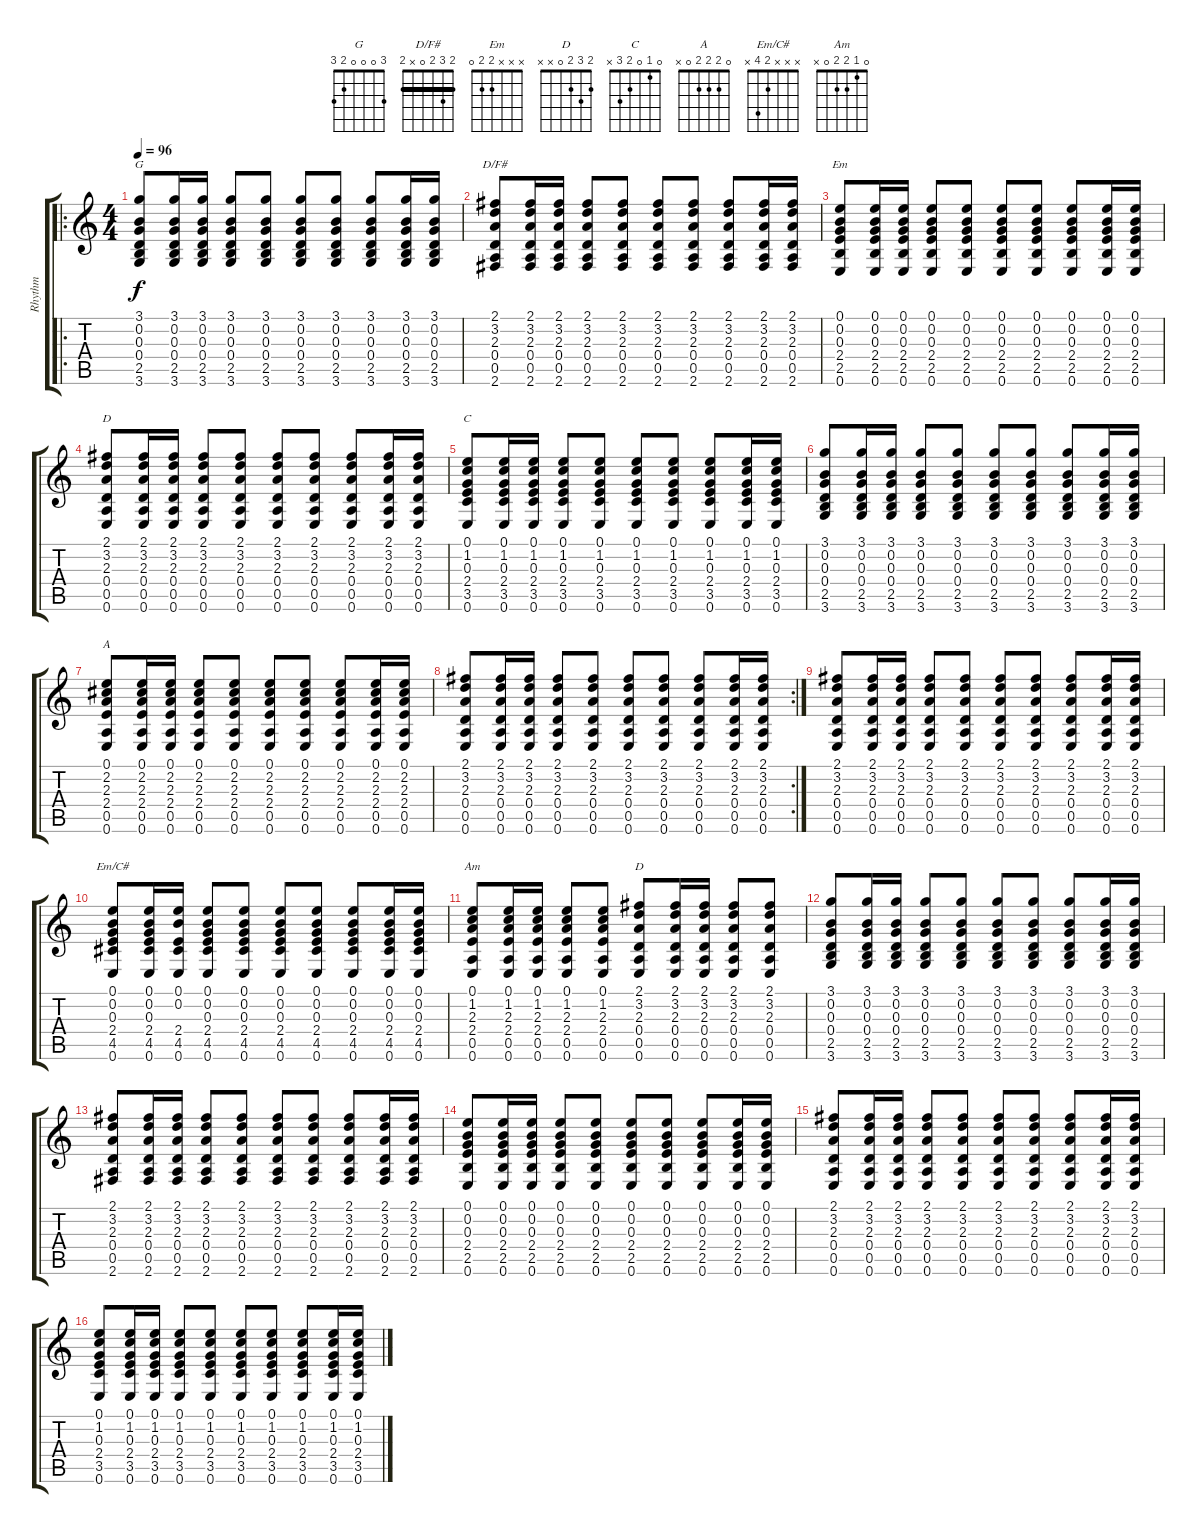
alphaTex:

\track ("Rhythm" "Rhythm") {instrument distortionguitar}
\staff {score tabs}
\tuning (E4 B3 G3 D3 A2 E2) {hide}
\chord ("G" 3 0 0 0 2 3)
\chord ("D/F#" 2 3 2 0 x 2) {barre 2}
\chord ("Em" x x x 2 2 0)
\chord ("D" 2 3 2 x x x)
\chord ("C" 0 1 0 2 3 x)
\chord ("A" 0 2 2 2 0 x)
\chord ("Em/C#" x x x 2 4 x)
\chord ("Am" 0 1 2 2 0 x)
\chord ("D" 2 3 2 0 x x)
\ro
\ts (4 4)
\tempo 96
\clef g2
\ks c
(3.1 0.2 0.3 0.4 2.5 3.6).8{ch "G" dy f} (3.1 0.2 0.3 0.4 2.5 3.6).16 (3.1 0.2 0.3 0.4 2.5 3.6).16 (3.1 0.2 0.3 0.4 2.5 3.6).8 (3.1 0.2 0.3 0.4 2.5 3.6).8 (3.1 0.2 0.3 0.4 2.5 3.6).8 (3.1 0.2 0.3 0.4 2.5 3.6).8 (3.1 0.2 0.3 0.4 2.5 3.6).8 (3.1 0.2 0.3 0.4 2.5 3.6).16 (3.1 0.2 0.3 0.4 2.5 3.6).16 |
(2.1 3.2 2.3 0.4 0.5 2.6).8{ch "D/F#"} (2.1 3.2 2.3 0.4 0.5 2.6).16 (2.1 3.2 2.3 0.4 0.5 2.6).16 (2.1 3.2 2.3 0.4 0.5 2.6).8 (2.1 3.2 2.3 0.4 0.5 2.6).8 (2.1 3.2 2.3 0.4 0.5 2.6).8 (2.1 3.2 2.3 0.4 0.5 2.6).8 (2.1 3.2 2.3 0.4 0.5 2.6).8 (2.1 3.2 2.3 0.4 0.5 2.6).16 (2.1 3.2 2.3 0.4 0.5 2.6).16 |
(0.1 0.2 0.3 2.4 2.5 0.6).8{ch "Em"} (0.1 0.2 0.3 2.4 2.5 0.6).16 (0.1 0.2 0.3 2.4 2.5 0.6).16 (0.1 0.2 0.3 2.4 2.5 0.6).8 (0.1 0.2 0.3 2.4 2.5 0.6).8 (0.1 0.2 0.3 2.4 2.5 0.6).8 (0.1 0.2 0.3 2.4 2.5 0.6).8 (0.1 0.2 0.3 2.4 2.5 0.6).8 (0.1 0.2 0.3 2.4 2.5 0.6).16 (0.1 0.2 0.3 2.4 2.5 0.6).16 |
(2.1 3.2 2.3 0.4 0.5 0.6).8{ch "D"} (2.1 3.2 2.3 0.4 0.5 0.6).16 (2.1 3.2 2.3 0.4 0.5 0.6).16 (2.1 3.2 2.3 0.4 0.5 0.6).8 (2.1 3.2 2.3 0.4 0.5 0.6).8 (2.1 3.2 2.3 0.4 0.5 0.6).8 (2.1 3.2 2.3 0.4 0.5 0.6).8 (2.1 3.2 2.3 0.4 0.5 0.6).8 (2.1 3.2 2.3 0.4 0.5 0.6).16 (2.1 3.2 2.3 0.4 0.5 0.6).16 |
(0.1 1.2 0.3 2.4 3.5 0.6).8{ch "C"} (0.1 1.2 0.3 2.4 3.5 0.6).16 (0.1 1.2 0.3 2.4 3.5 0.6).16 (0.1 1.2 0.3 2.4 3.5 0.6).8 (0.1 1.2 0.3 2.4 3.5 0.6).8 (0.1 1.2 0.3 2.4 3.5 0.6).8 (0.1 1.2 0.3 2.4 3.5 0.6).8 (0.1 1.2 0.3 2.4 3.5 0.6).8 (0.1 1.2 0.3 2.4 3.5 0.6).16 (0.1 1.2 0.3 2.4 3.5 0.6).16 |
(3.1 0.2 0.3 0.4 2.5 3.6).8 (3.1 0.2 0.3 0.4 2.5 3.6).16 (3.1 0.2 0.3 0.4 2.5 3.6).16 (3.1 0.2 0.3 0.4 2.5 3.6).8 (3.1 0.2 0.3 0.4 2.5 3.6).8 (3.1 0.2 0.3 0.4 2.5 3.6).8 (3.1 0.2 0.3 0.4 2.5 3.6).8 (3.1 0.2 0.3 0.4 2.5 3.6).8 (3.1 0.2 0.3 0.4 2.5 3.6).16 (3.1 0.2 0.3 0.4 2.5 3.6).16 |
(0.1 2.2 2.3 2.4 0.5 0.6).8{ch "A"} (0.1 2.2 2.3 2.4 0.5 0.6).16 (0.1 2.2 2.3 2.4 0.5 0.6).16 (0.1 2.2 2.3 2.4 0.5 0.6).8 (0.1 2.2 2.3 2.4 0.5 0.6).8 (0.1 2.2 2.3 2.4 0.5 0.6).8 (0.1 2.2 2.3 2.4 0.5 0.6).8 (0.1 2.2 2.3 2.4 0.5 0.6).8 (0.1 2.2 2.3 2.4 0.5 0.6).16 (0.1 2.2 2.3 2.4 0.5 0.6).16 |
\rc 2
(2.1 3.2 2.3 0.4 0.5 0.6).8 (2.1 3.2 2.3 0.4 0.5 0.6).16 (2.1 3.2 2.3 0.4 0.5 0.6).16 (2.1 3.2 2.3 0.4 0.5 0.6).8 (2.1 3.2 2.3 0.4 0.5 0.6).8 (2.1 3.2 2.3 0.4 0.5 0.6).8 (2.1 3.2 2.3 0.4 0.5 0.6).8 (2.1 3.2 2.3 0.4 0.5 0.6).8 (2.1 3.2 2.3 0.4 0.5 0.6).16 (2.1 3.2 2.3 0.4 0.5 0.6).16 |
(2.1 3.2 2.3 0.4 0.5 0.6).8 (2.1 3.2 2.3 0.4 0.5 0.6).16{txt ""} (2.1 3.2 2.3 0.4 0.5 0.6).16 (2.1 3.2 2.3 0.4 0.5 0.6).8 (2.1 3.2 2.3 0.4 0.5 0.6).8 (2.1 3.2 2.3 0.4 0.5 0.6).8 (2.1 3.2 2.3 0.4 0.5 0.6).8 (2.1 3.2 2.3 0.4 0.5 0.6).8 (2.1 3.2 2.3 0.4 0.5 0.6).16 (2.1 3.2 2.3 0.4 0.5 0.6).16 |
(0.1 0.2 0.3 2.4 4.5 0.6).8{ch "Em/C#"} (0.1 0.2 0.3 2.4 4.5 0.6).16 (0.1 0.2 2.4 4.5 0.6).16 (0.1 0.2 0.3 2.4 4.5 0.6).8 (0.1 0.2 0.3 2.4 4.5 0.6).8 (0.1 0.2 0.3 2.4 4.5 0.6).8 (0.1 0.2 0.3 2.4 4.5 0.6).8 (0.1 0.2 0.3 2.4 4.5 0.6).8 (0.1 0.2 0.3 2.4 4.5 0.6).16 (0.1 0.2 0.3 2.4 4.5 0.6).16 |
(0.1 1.2 2.3 2.4 0.5 0.6).8{ch "Am"} (0.1 1.2 2.3 2.4 0.5 0.6).16 (0.1 1.2 2.3 2.4 0.5 0.6).16 (0.1 1.2 2.3 2.4 0.5 0.6).8 (0.1 1.2 2.3 2.4 0.5 0.6).8 (2.1 3.2 2.3 0.4 0.5 0.6).8{ch "D"} (2.1 3.2 2.3 0.4 0.5 0.6).16 (2.1 3.2 2.3 0.4 0.5 0.6).16 (2.1 3.2 2.3 0.4 0.5 0.6).8 (2.1 3.2 2.3 0.4 0.5 0.6).8 |
(3.1 0.2 0.3 0.4 2.5 3.6).8 (3.1 0.2 0.3 0.4 2.5 3.6).16 (3.1 0.2 0.3 0.4 2.5 3.6).16 (3.1 0.2 0.3 0.4 2.5 3.6).8 (3.1 0.2 0.3 0.4 2.5 3.6).8 (3.1 0.2 0.3 0.4 2.5 3.6).8 (3.1 0.2 0.3 0.4 2.5 3.6).8 (3.1 0.2 0.3 0.4 2.5 3.6).8 (3.1 0.2 0.3 0.4 2.5 3.6).16 (3.1 0.2 0.3 0.4 2.5 3.6).16 |
(2.1 3.2 2.3 0.4 0.5 2.6).8 (2.1 3.2 2.3 0.4 0.5 2.6).16 (2.1 3.2 2.3 0.4 0.5 2.6).16 (2.1 3.2 2.3 0.4 0.5 2.6).8 (2.1 3.2 2.3 0.4 0.5 2.6).8 (2.1 3.2 2.3 0.4 0.5 2.6).8 (2.1 3.2 2.3 0.4 0.5 2.6).8 (2.1 3.2 2.3 0.4 0.5 2.6).8 (2.1 3.2 2.3 0.4 0.5 2.6).16 (2.1 3.2 2.3 0.4 0.5 2.6).16 |
(0.1 0.2 0.3 2.4 2.5 0.6).8 (0.1 0.2 0.3 2.4 2.5 0.6).16 (0.1 0.2 0.3 2.4 2.5 0.6).16 (0.1 0.2 0.3 2.4 2.5 0.6).8 (0.1 0.2 0.3 2.4 2.5 0.6).8 (0.1 0.2 0.3 2.4 2.5 0.6).8 (0.1 0.2 0.3 2.4 2.5 0.6).8 (0.1 0.2 0.3 2.4 2.5 0.6).8 (0.1 0.2 0.3 2.4 2.5 0.6).16 (0.1 0.2 0.3 2.4 2.5 0.6).16 |
(2.1 3.2 2.3 0.4 0.5 0.6).8 (2.1 3.2 2.3 0.4 0.5 0.6).16 (2.1 3.2 2.3 0.4 0.5 0.6).16 (2.1 3.2 2.3 0.4 0.5 0.6).8 (2.1 3.2 2.3 0.4 0.5 0.6).8 (2.1 3.2 2.3 0.4 0.5 0.6).8 (2.1 3.2 2.3 0.4 0.5 0.6).8 (2.1 3.2 2.3 0.4 0.5 0.6).8 (2.1 3.2 2.3 0.4 0.5 0.6).16 (2.1 3.2 2.3 0.4 0.5 0.6).16 |
(0.1 1.2 0.3 2.4 3.5 0.6).8 (0.1 1.2 0.3 2.4 3.5 0.6).16 (0.1 1.2 0.3 2.4 3.5 0.6).16 (0.1 1.2 0.3 2.4 3.5 0.6).8 (0.1 1.2 0.3 2.4 3.5 0.6).8 (0.1 1.2 0.3 2.4 3.5 0.6).8 (0.1 1.2 0.3 2.4 3.5 0.6).8 (0.1 1.2 0.3 2.4 3.5 0.6).8 (0.1 1.2 0.3 2.4 3.5 0.6).16 (0.1 1.2 0.3 2.4 3.5 0.6).16
